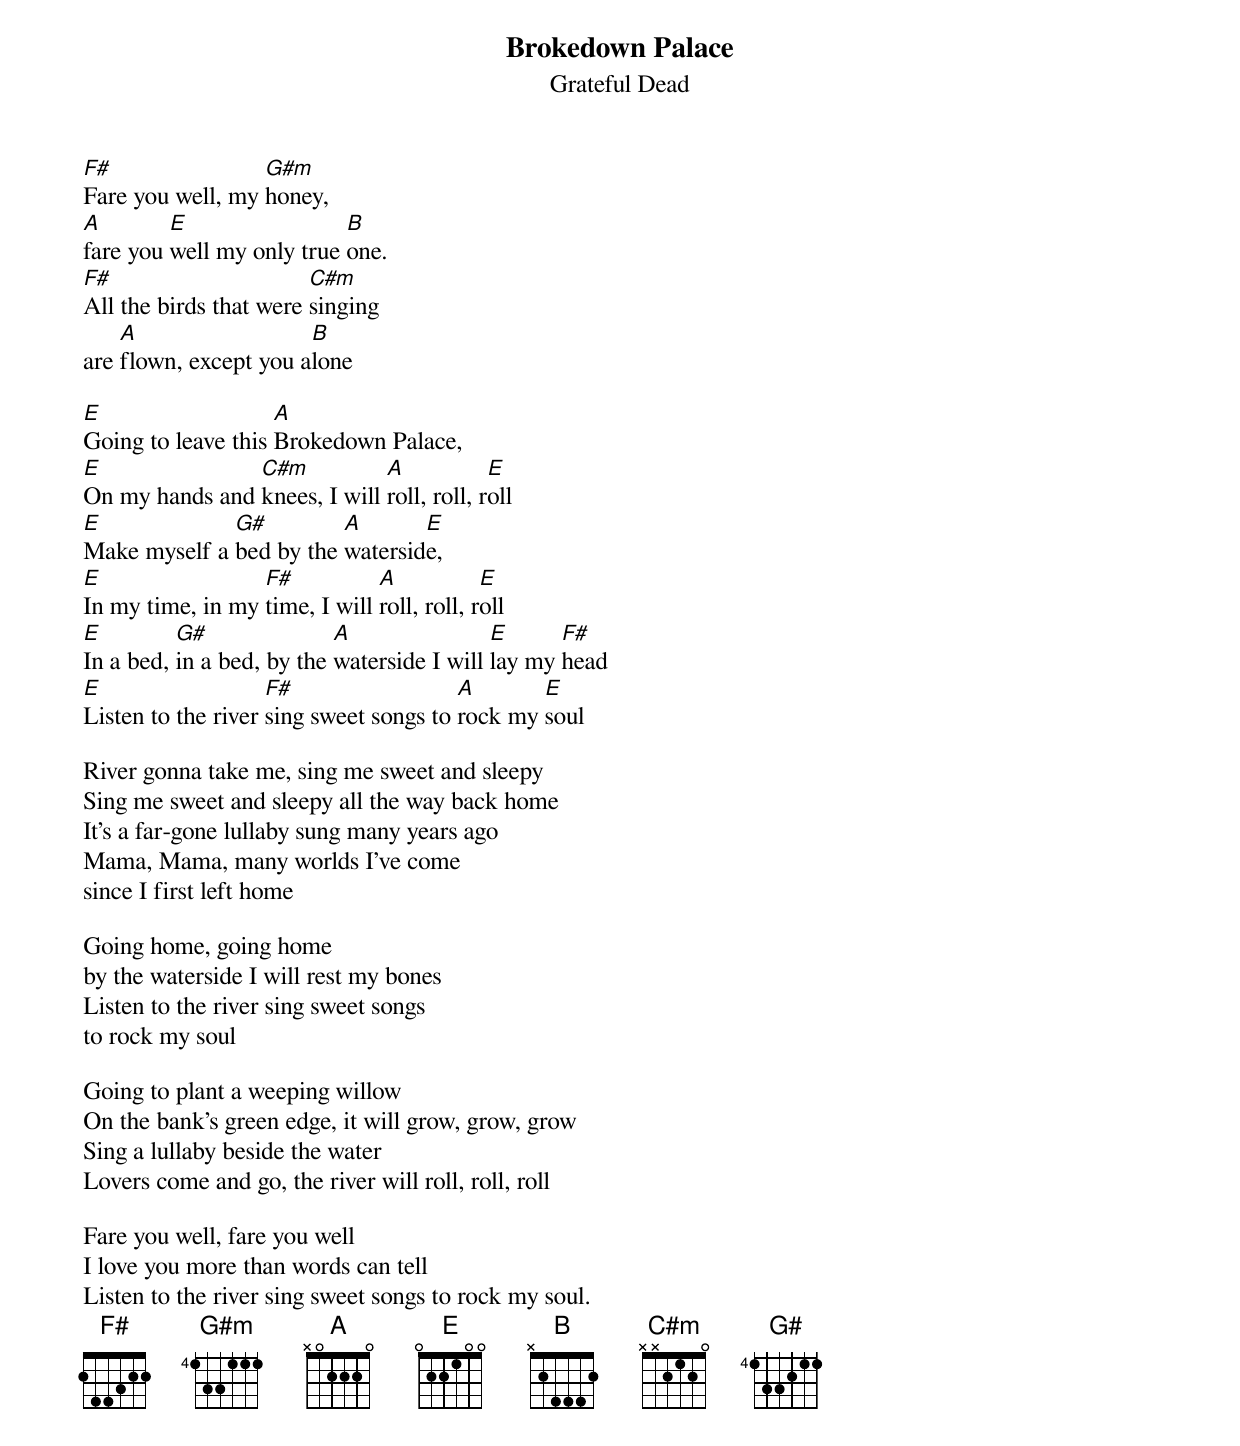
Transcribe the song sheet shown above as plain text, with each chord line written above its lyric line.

{t:Brokedown Palace}
{st:Grateful Dead}

F#                G#m
Fare you well, my honey,
A        E                 B
fare you well my only true one.
F#                      C#m
All the birds that were singing
    A                  B
are flown, except you alone

E                   A
Going to leave this Brokedown Palace,
E               C#m           A            E
On my hands and knees, I will roll, roll, roll
E             G#         A       E
Make myself a bed by the waterside,
E                 F#           A            E
In my time, in my time, I will roll, roll, roll
E         G#               A                E      F#
In a bed, in a bed, by the waterside I will lay my head
E                   F#                  A       E
Listen to the river sing sweet songs to rock my soul

River gonna take me, sing me sweet and sleepy
Sing me sweet and sleepy all the way back home
It's a far-gone lullaby sung many years ago
Mama, Mama, many worlds I've come
since I first left home

Going home, going home
by the waterside I will rest my bones
Listen to the river sing sweet songs
to rock my soul

Going to plant a weeping willow
On the bank's green edge, it will grow, grow, grow
Sing a lullaby beside the water
Lovers come and go, the river will roll, roll, roll

Fare you well, fare you well
I love you more than words can tell
Listen to the river sing sweet songs to rock my soul.
